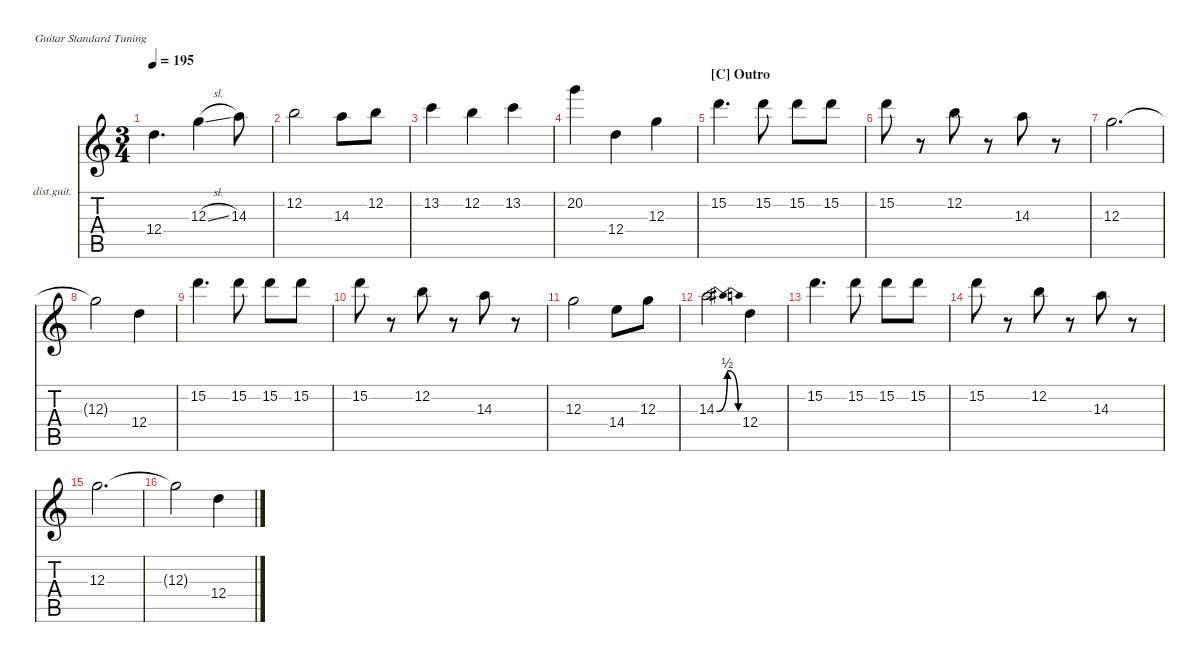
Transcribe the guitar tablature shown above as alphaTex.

\hideDynamics
\bracketExtendMode nobrackets
\firstSystemTrackNameOrientation horizontal
\track ("Lead Guitar" "dist.guit.") {instrument distortionguitar}
\staff {score tabs}
\tuning (E4 B3 G3 D3 A2 E2)
\ts (3 4)
\tempo 195
\clef g2
\ks aminor
12.4.4{d dy mf} 12.3{sl}.4 14.3.8 |
12.2.2 14.3.8 12.2.8 |
13.2.4 12.2.4 13.2.4 |
20.2.4 12.4.4 12.3.4 |
\section ("C" "Outro")
15.2.4{d} 15.2.8 15.2.8 15.2.8 |
15.2.8 r.8 12.2.8 r.8 14.3.8 r.8 |
12.3.2{d} |
12.3{t}.2 12.4.4 |
15.2.4{d} 15.2.8 15.2.8 15.2.8 |
15.2.8 r.8 12.2.8 r.8 14.3.8 r.8 |
12.3.2 14.4.8 12.3.8 |
14.3{be (bendrelease 0 0 10.799999999999999 2 20.4 2 30 0)}.2 12.4.4 |
15.2.4{d} 15.2.8 15.2.8 15.2.8 |
15.2.8 r.8 12.2.8 r.8 14.3.8 r.8 |
12.3.2{d} |
12.3{t}.2 12.4.4
